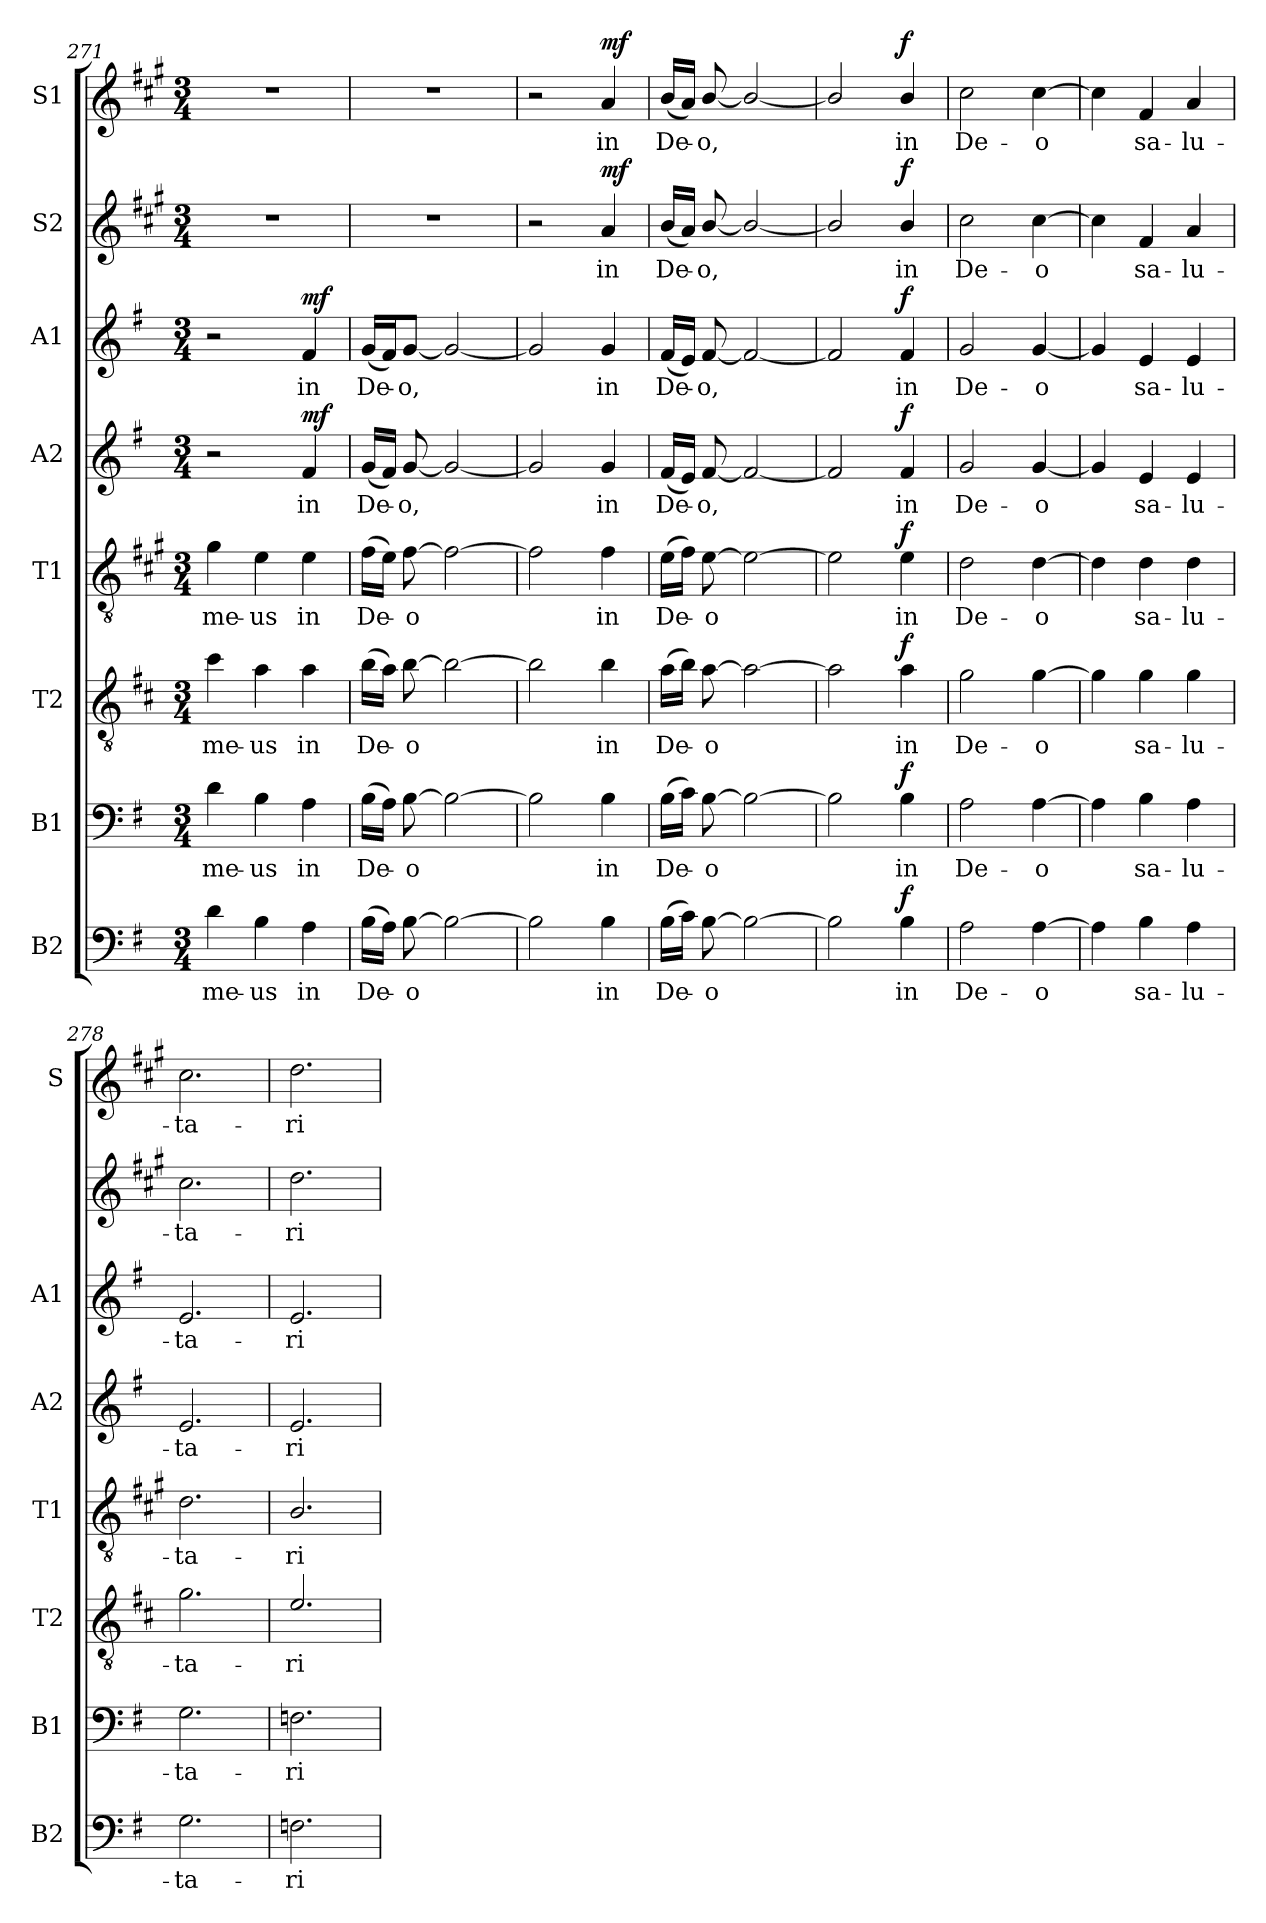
**kern	**text	**dynam	**kern	**text	**dynam	**kern	**text	**dynam	**kern	**text	**dynam	**kern	**text	**dynam	**kern	**text	**dynam	**kern	**text	**dynam	**kern	**text	**dynam
*part8	*part8	*part8	*part7	*part7	*part7	*part6	*part6	*part6	*part5	*part5	*part5	*part4	*part4	*part4	*part3	*part3	*part3	*part2	*part2	*part2	*part1	*part1	*part1
*staff8	*staff8	*staff8	*staff7	*staff7	*staff7	*staff6	*staff6	*staff6	*staff5	*staff5	*staff5	*staff4	*staff4	*staff4	*staff3	*staff3	*staff3	*staff2	*staff2	*staff2	*staff1	*staff1	*staff1
*I"B2	*	*	*I"B1	*	*	*I"T2	*	*	*I"T1	*	*	*I"A2	*	*	*I"A1	*	*	*I"S2	*	*	*I"S1	*	*
*I'B2	*	*	*I'B1	*	*	*I'T2	*	*	*I'T1	*	*	*I'A2	*	*	*I'A1	*	*	*	*	*	*I'S	*	*
*clefF4	*	*	*clefF4	*	*	*clefGv2	*	*	*clefGv2	*	*	*clefG2	*	*	*clefG2	*	*	*clefG2	*	*	*clefG2	*	*
*	*	*	*	*	*	*ITrd4c7	*	*	*ITrd1c2	*	*	*	*	*	*	*	*	*ITrd1c2	*	*	*ITrd1c2	*	*
*k[f#]	*	*	*k[f#]	*	*	*k[f#]	*	*	*k[f#]	*	*	*k[f#]	*	*	*k[f#]	*	*	*k[f#]	*	*	*k[f#]	*	*
*M3/4	*	*	*M3/4	*	*	*M3/4	*	*	*M3/4	*	*	*M3/4	*	*	*M3/4	*	*	*M3/4	*	*	*M3/4	*	*
=271	=271	=271	=271	=271	=271	=271	=271	=271	=271	=271	=271	=271	=271	=271	=271	=271	=271	=271	=271	=271	=271	=271	=271
4d\	me-	.	4d\	me-	.	4f#\	me-	.	4f#\	me-	.	2r	.	.	2r	.	.	2.r	.	.	2.r	.	.
4B\	-us	.	4B\	-us	.	4d\	-us	.	4d\	-us	.	.	.	.	.	.	.	.	.	.	.	.	.
!	!	!	!	!	!	!	!	!	!	!	!	!	!	!LO:DY:a	!	!	!LO:DY:a	!	!	!	!	!	!
4A\	in	.	4A\	in	.	4d\	in	.	4d\	in	.	4f#/	in	mf	4f#/	in	mf	.	.	.	.	.	.
=272	=272	=272	=272	=272	=272	=272	=272	=272	=272	=272	=272	=272	=272	=272	=272	=272	=272	=272	=272	=272	=272	=272	=272
(>16B\LL	De-	.	(>16B\LL	De-	.	(>16e\LL	De-	.	(>16e\LL	De-	.	(16g/LL	De-	.	(16g/LL	De-	.	2.r	.	.	2.r	.	.
16A\JJ)	.	.	16A\JJ)	.	.	16d\JJ)	.	.	16d\JJ)	.	.	16f#/JJ)	.	.	16f#/J)	.	.	.	.	.	.	.	.
[8B\	-o	.	[8B\	-o	.	[8e\	-o	.	[8e\	-o	.	[8g/	-o,	.	[8g/J	-o,	.	.	.	.	.	.	.
2B\_	.	.	2B\_	.	.	2e\_	.	.	2e\_	.	.	2g/_	.	.	2g/_	.	.	.	.	.	.	.	.
=273	=273	=273	=273	=273	=273	=273	=273	=273	=273	=273	=273	=273	=273	=273	=273	=273	=273	=273	=273	=273	=273	=273	=273
2B\]	.	.	2B\]	.	.	2e\]	.	.	2e\]	.	.	2g/]	.	.	2g/]	.	.	2r	.	.	2r	.	.
!	!	!	!	!	!	!	!	!	!	!	!	!	!	!	!	!	!	!	!	!LO:DY:a	!	!	!LO:DY:a
4B\	in	.	4B\	in	.	4e\	in	.	4e\	in	.	4g/	in	.	4g/	in	.	4g/	in	mf	4g/	in	mf
!!LO:PB:g=z
=274	=274	=274	=274	=274	=274	=274	=274	=274	=274	=274	=274	=274	=274	=274	=274	=274	=274	=274	=274	=274	=274	=274	=274
(>16B\LL	De-	.	(>16B\LL	De-	.	(>16d\LL	De-	.	(>16d\LL	De-	.	(16f#/LL	De-	.	(16f#/LL	De-	.	(16a/LL	De-	.	(16a/LL	De-	.
16c\JJ)	.	.	16c\JJ)	.	.	16e\JJ)	.	.	16e\JJ)	.	.	16e/JJ)	.	.	16e/JJ)	.	.	16g/JJ)	.	.	16g/JJ)	.	.
[8B\	-o	.	[8B\	-o	.	[8d\	-o	.	[8d\	-o	.	[8f#/	-o,	.	[8f#/	-o,	.	[8a/	-o,	.	[8a/	-o,	.
2B\_	.	.	2B\_	.	.	2d\_	.	.	2d\_	.	.	2f#/_	.	.	2f#/_	.	.	2a/_	.	.	2a/_	.	.
=275	=275	=275	=275	=275	=275	=275	=275	=275	=275	=275	=275	=275	=275	=275	=275	=275	=275	=275	=275	=275	=275	=275	=275
2B\]	.	.	2B\]	.	.	2d\]	.	.	2d\]	.	.	2f#/]	.	.	2f#/]	.	.	2a/]	.	.	2a/]	.	.
!	!	!LO:DY:a	!	!	!LO:DY:a	!	!	!LO:DY:a	!	!	!LO:DY:a	!	!	!LO:DY:a	!	!	!LO:DY:a	!	!	!LO:DY:a	!	!	!LO:DY:a
4B\	in	f	4B\	in	f	4d\	in	f	4d\	in	f	4f#/	in	f	4f#/	in	f	4a/	in	f	4a/	in	f
=276	=276	=276	=276	=276	=276	=276	=276	=276	=276	=276	=276	=276	=276	=276	=276	=276	=276	=276	=276	=276	=276	=276	=276
2A\	De-	.	2A\	De-	.	2c\	De-	.	2c\	De-	.	2g/	De-	.	2g/	De-	.	2b\	De-	.	2b\	De-	.
[4A\	-o	.	[4A\	-o	.	[4c\	-o	.	[4c\	-o	.	[4g/	-o	.	[4g/	-o	.	[4b\	-o	.	[4b\	-o	.
=277	=277	=277	=277	=277	=277	=277	=277	=277	=277	=277	=277	=277	=277	=277	=277	=277	=277	=277	=277	=277	=277	=277	=277
4A\]	.	.	4A\]	.	.	4c\]	.	.	4c\]	.	.	4g/]	.	.	4g/]	.	.	4b\]	.	.	4b\]	.	.
4B\	sa-	.	4B\	sa-	.	4c\	sa-	.	4c\	sa-	.	4e/	sa-	.	4e/	sa-	.	4e/	sa-	.	4e/	sa-	.
4A\	-lu-	.	4A\	-lu-	.	4c\	-lu-	.	4c\	-lu-	.	4e/	-lu-	.	4e/	-lu-	.	4g/	-lu-	.	4g/	-lu-	.
!!LO:PB:g=z
=278	=278	=278	=278	=278	=278	=278	=278	=278	=278	=278	=278	=278	=278	=278	=278	=278	=278	=278	=278	=278	=278	=278	=278
2.G\	-ta-	.	2.G\	-ta-	.	2.c\	-ta-	.	2.c\	-ta-	.	2.e/	-ta-	.	2.e/	-ta-	.	2.b\	-ta-	.	2.b\	-ta-	.
=279	=279	=279	=279	=279	=279	=279	=279	=279	=279	=279	=279	=279	=279	=279	=279	=279	=279	=279	=279	=279	=279	=279	=279
2.Fn\	-ri	.	2.Fn\	-ri	.	2.A/	-ri	.	2.A/	-ri	.	2.e/	-ri	.	2.e/	-ri	.	2.cc\	-ri	.	2.cc\	-ri	.
=	=	=	=	=	=	=	=	=	=	=	=	=	=	=	=	=	=	=	=	=	=	=	=
*-	*-	*-	*-	*-	*-	*-	*-	*-	*-	*-	*-	*-	*-	*-	*-	*-	*-	*-	*-	*-	*-	*-	*-
